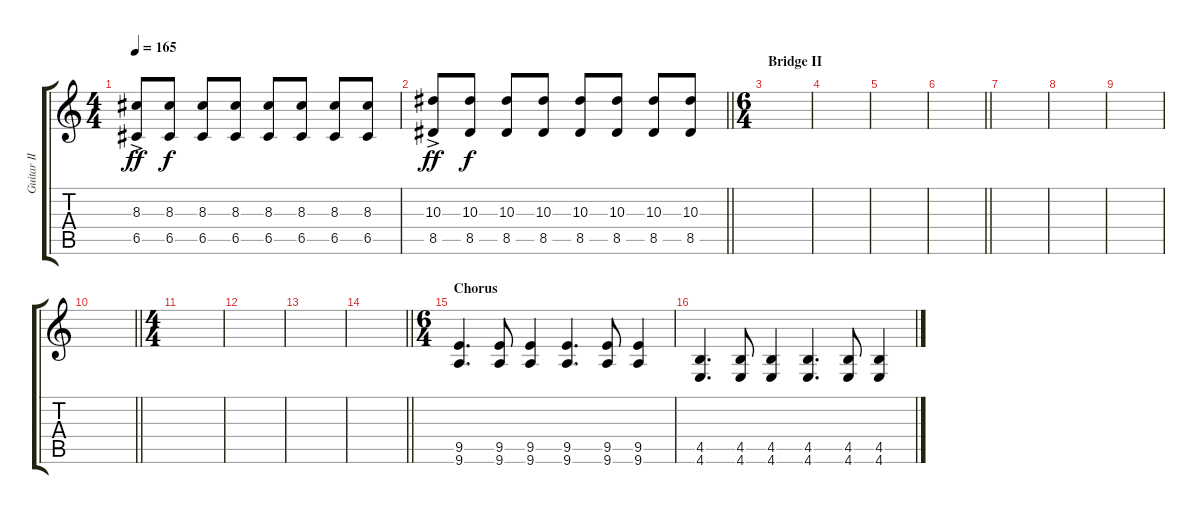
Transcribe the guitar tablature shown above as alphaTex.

\track ("Guitar II" "Guitar II") {instrument distortionguitar}
\staff {score tabs}
\tuning (D4 A3 F3 C3 G2 C2) {hide}
\ts (4 4)
\tempo 165
\clef g2
\ks c
(8.3{ac} 6.5{ac}).8{dy ff} (8.3 6.5).8{dy f} (8.3 6.5).8 (8.3 6.5).8 (8.3 6.5).8 (8.3 6.5).8 (8.3 6.5).8 (8.3 6.5).8 |
\barLineRight lightlight
(10.3{ac} 8.5{ac}).8{dy ff} (10.3 8.5).8{dy f} (10.3 8.5).8 (10.3 8.5).8 (10.3 8.5).8 (10.3 8.5).8 (10.3 8.5).8 (10.3 8.5).8 |
\ts (6 4)
\section ("" "Bridge II")
|
|
|
\barLineRight lightlight
|
\section ("" "")
|
|
|
\barLineRight lightlight
|
\ts (4 4)
\section ("" "")
|
|
|
\barLineRight lightlight
|
\ts (6 4)
\section ("" "Chorus")
(9.5 9.6).4{d} (9.5 9.6).8 (9.5 9.6).4 (9.5 9.6).4{d} (9.5 9.6).8 (9.5 9.6).4 |
(4.5 4.6).4{d} (4.5 4.6).8 (4.5 4.6).4 (4.5 4.6).4{d} (4.5 4.6).8 (4.5 4.6).4
